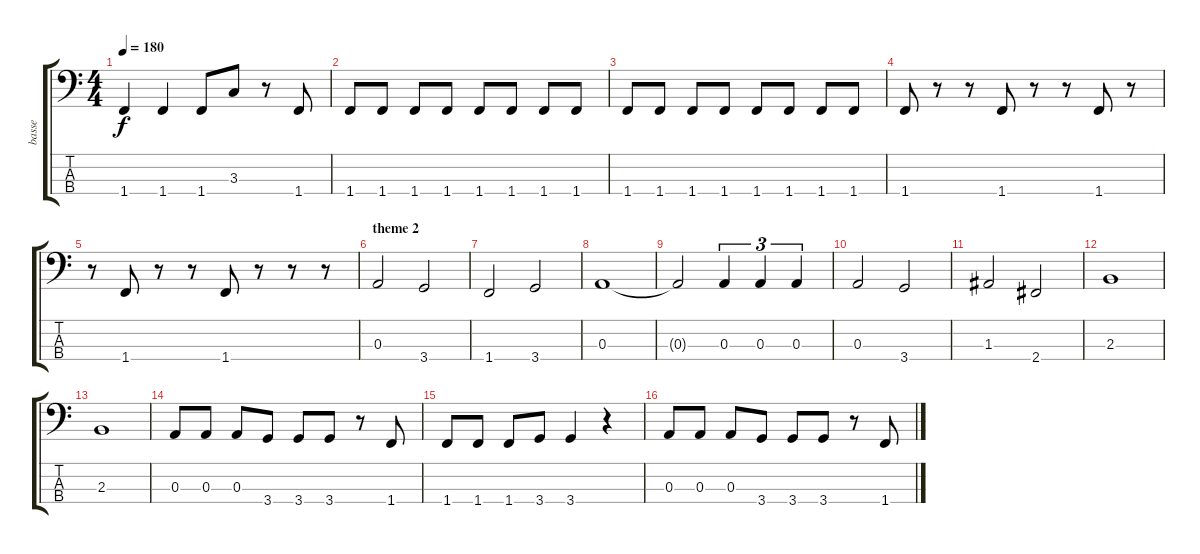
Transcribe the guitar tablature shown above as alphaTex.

\track ("basse" "basse") {instrument electricbassfinger}
\staff {score tabs}
\tuning (G2 D2 A1 E1) {hide}
\ts (4 4)
\tempo 180
\clef f4
\ks c
1.4.4{dy f} 1.4.4 1.4.8 3.3.8 r.8 1.4.8 |
1.4.8 1.4.8 1.4.8 1.4.8 1.4.8 1.4.8 1.4.8 1.4.8 |
1.4.8 1.4.8 1.4.8 1.4.8 1.4.8 1.4.8 1.4.8 1.4.8 |
1.4.8 r.8 r.8 1.4.8 r.8 r.8 1.4.8 r.8 |
r.8 1.4.8 r.8 r.8 1.4.8 r.8 r.8 r.8 |
\section ("" "theme 2")
0.3.2 3.4.2 |
1.4.2 3.4.2 |
0.3.1 |
0.3{t}.2 0.3.4{tu (3 2)} 0.3.4{tu (3 2)} 0.3.4{tu (3 2)} |
0.3.2 3.4.2 |
1.3.2 2.4.2 |
2.3.1 |
2.3.1 |
0.3.8 0.3.8 0.3.8 3.4.8 3.4.8 3.4.8 r.8 1.4.8 |
1.4.8 1.4.8 1.4.8 3.4.8 3.4.4 r.4 |
0.3.8 0.3.8 0.3.8 3.4.8 3.4.8 3.4.8 r.8 1.4.8
